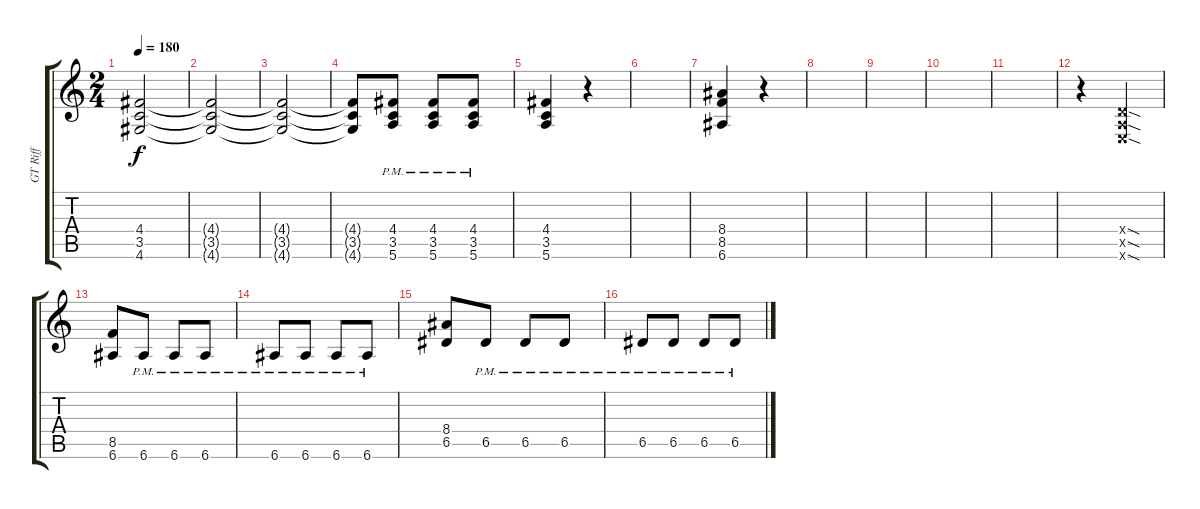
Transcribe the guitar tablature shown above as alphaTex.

\track ("GT Riff" "GT Riff") {instrument overdrivenguitar}
\staff {score tabs}
\tuning (E4 B3 G3 D3 A2 E2) {hide}
\ts (2 4)
\tempo 180
\clef g2
\ks c
(4.4 3.5 4.6).2{dy f} |
(4.4{t} 3.5{t} 4.6{t}).2 |
(4.4{t} 3.5{t} 4.6{t}).2 |
(4.4{t} 3.5{t} 4.6{t}).8 (4.4{pm} 3.5{pm} 5.6{pm}).8 (4.4{pm} 3.5{pm} 5.6{pm}).8 (4.4{pm} 3.5{pm} 5.6{pm}).8 |
(4.4 3.5 5.6).4 r.4 |
|
(8.4 8.5 6.6).4 r.4 |
|
|
|
|
r.4 (0.4{sod x} 0.5{sod x} 0.6{sod x}).4 |
(8.5 6.6).8 6.6{pm}.8 6.6{pm}.8 6.6{pm}.8 |
6.6{pm}.8 6.6{pm}.8 6.6{pm}.8 6.6{pm}.8 |
(8.4 6.5).8 6.5{pm}.8 6.5{pm}.8 6.5{pm}.8 |
6.5{pm}.8 6.5{pm}.8 6.5{pm}.8 6.5{pm}.8
